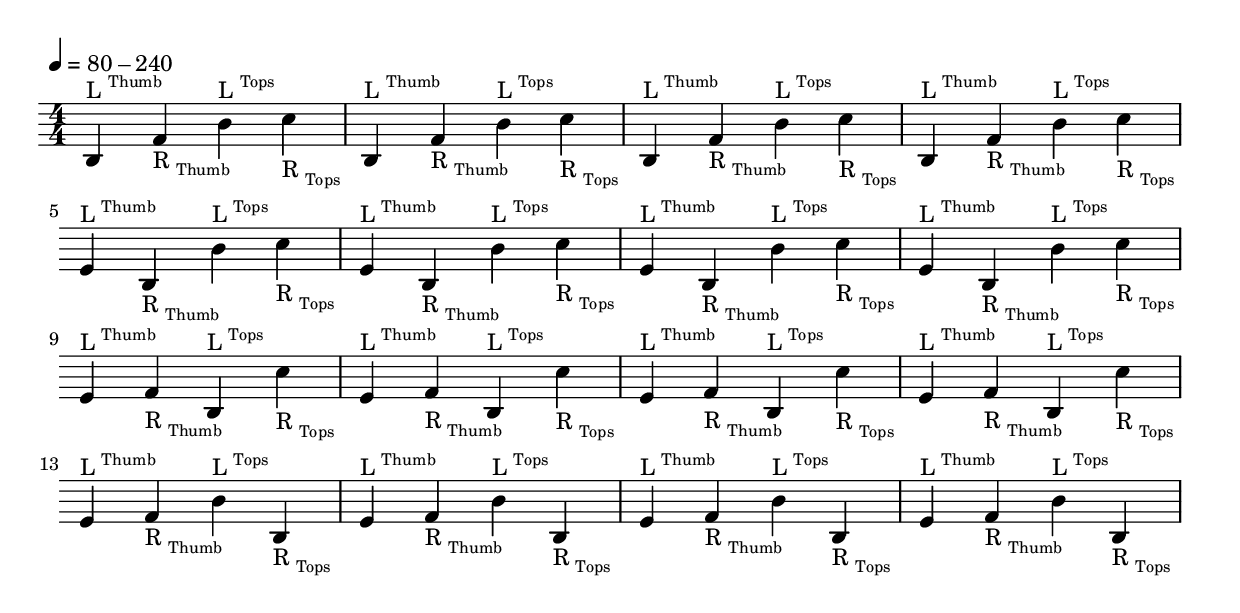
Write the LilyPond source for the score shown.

\version "2.24.1"
\include "../global.ly"

\layout {
  indent = -3.5
}

\relative {
  \defaultScoreSettings
  \tempo 4 = 80 - 240
  \time 4/4

  \repeat unfold 4 {  b4^\LThumbTop  f'_\RThumbBtm   b^\LTopsTop   c_\RTopsBtm } \break
  \repeat unfold 4 { e,4^\LThumbTop   b_\RThumbBtm  b'^\LTopsTop   c_\RTopsBtm } \break
  \repeat unfold 4 { e,4^\LThumbTop   f_\RThumbBtm  b,^\LTopsTop  c'_\RTopsBtm } \break
  \repeat unfold 4 { e,4^\LThumbTop   f_\RThumbBtm   b^\LTopsTop  b,_\RTopsBtm } \break
}